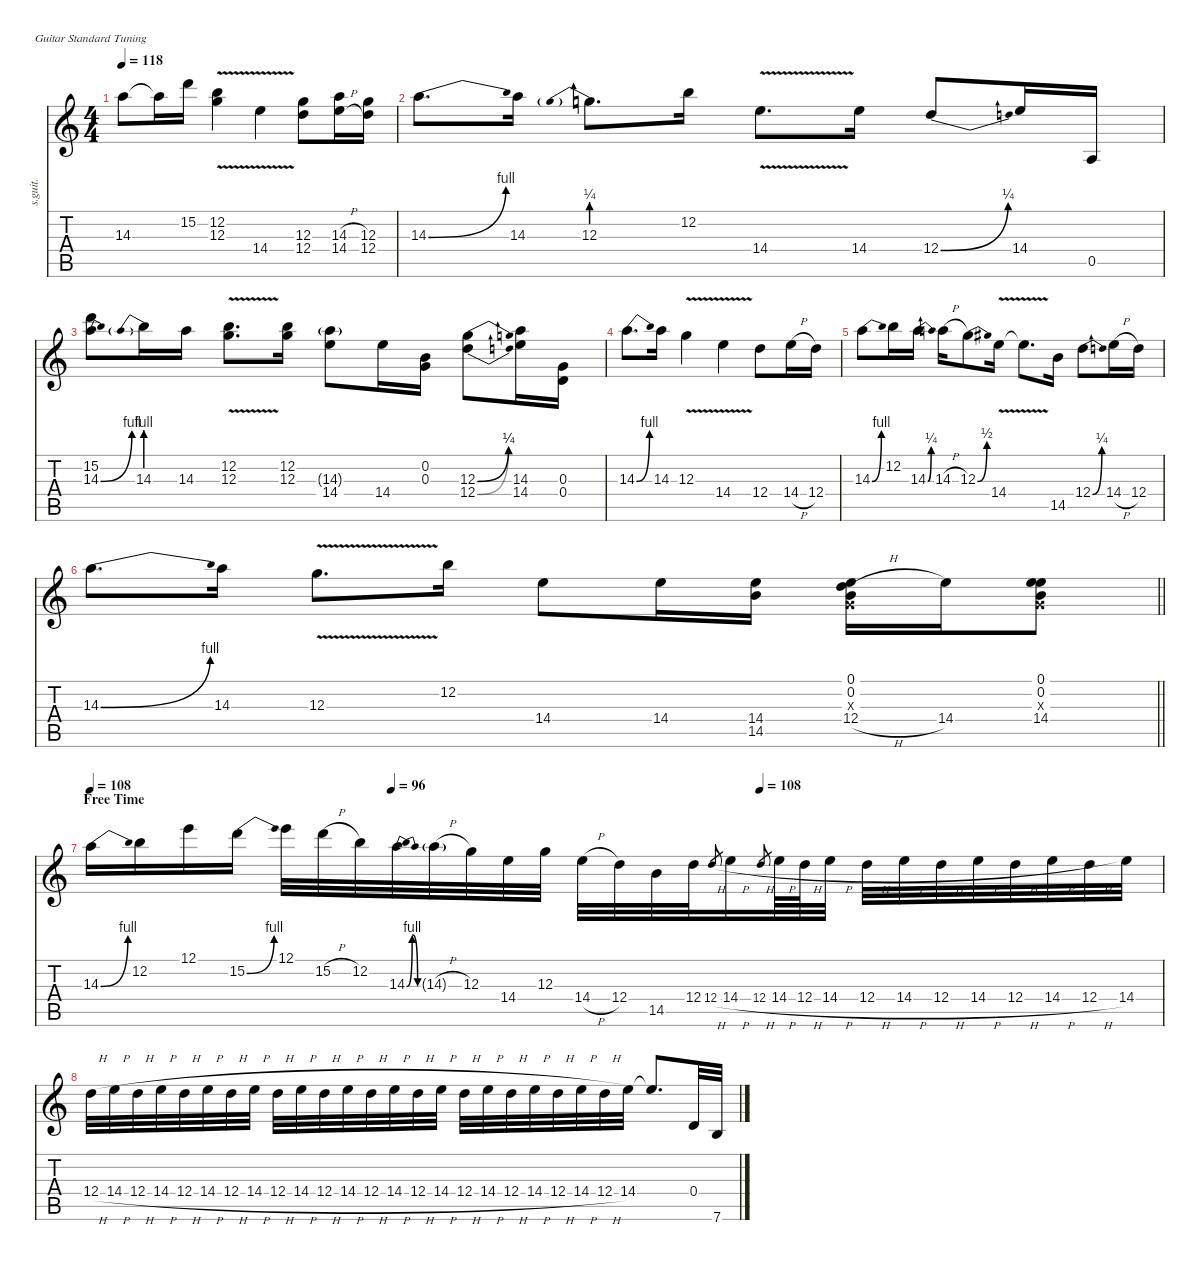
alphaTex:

\defaultSystemsLayout 4
\hideDynamics
\bracketExtendMode nobrackets
\otherSystemsTrackNameOrientation horizontal
\track ("Overdub" "s.guit.") {instrument acousticguitarsteel}
\staff {score tabs}
\tuning (E4 B3 G3 D3 A2 E2)
\ts (4 4)
\tempo 118
\clef g2
\ks c
14.3.8{dy f beam Down} 14.3{t}.16{beam Down} 15.2.16{beam Down} (12.2{v} 12.3{v}).4{dy ff beam Down} 14.4{v}.4{beam Down} (12.3 12.4).8{dy f beam Down} (14.3{h} 14.4{h}).16{beam Down} (12.3 12.4).16{beam Down} |
14.3{be (bend 0 0 30 4)}.8{d dy ff beam Down} 14.3.16{dy f beam Down} 12.3{be (prebend 0 1 60 1)}.8{d dy ff beam Down} 12.2.16{dy f beam Down} 14.4{v}.8{d dy ff beam Down} 14.4.16{dy f beam Down} 12.4{be (bend 0 0 30 1)}.8{beam Up} 14.4.16{beam Up} 0.5.16{beam Up} |
(15.2 14.3{be (bend 0 0 30 4)}).8{beam Down} 14.3{be (prebend 0 4 60 4)}.16{beam Down} 14.3.16{beam Down} (12.2{v} 12.3{v}).8{d dy ff beam Down} (12.2 12.3).16{dy f beam Down} (14.3{g} 14.4).8{beam Down} 14.4.16{beam Down} (0.2 0.3).16{beam Down} (12.3{be (bend 0 0 30 1)} 12.4{be (bend 0 0 30 1)}).8{beam Down} (14.3 14.4).16{beam Down} (0.3 0.4).16{beam Down} |
14.3{be (bend 0 0 30 4)}.8{d dy ff beam Down} 14.3.16{dy f beam Down} 12.3{v}.4{dy ff beam Down} 14.4{v}.4{beam Down} 12.4.8{dy f beam Down} 14.4{h}.16{beam Down} 12.4.16{beam Down} |
14.3{be (bend 0 0 30 4)}.8{dy ff beam Down} 12.2.16{dy f beam Down} 14.3{be (bend 0 0 30 1)}.16{beam Down} 14.3{h}.16{dy ff beam Down} 12.3{be (bend 0 0 30 2)}.8{dy f beam Down} 14.4{v}.16{dy ff beam Down} 14.4{v t}.8{d dy f beam Down} 14.5.16{beam Down} 12.4{be (bend 0 0 30 1)}.8{beam Down} 14.4{h}.16{beam Down} 12.4.16{beam Down} |
\barLineRight lightlight
14.3{be (bend 0 0 30 4)}.8{d beam Down} 14.3.16{beam Down} 12.3{v}.8{d dy ff beam Down} 12.2.16{dy f beam Down} 14.4.8{beam Down} 14.4.16{beam Down} (14.4 14.5).16{beam Down} (0.1 0.2 0.3{x} 12.4{h}).16{beam Down} 14.4.16{beam Down} (0.1 0.2 0.3{x} 14.4).8{beam Down} |
\section ("" "Free Time")
\tempo 108
\tempo (96 0.28125)
\tempo (108 0.625)
14.3{be (bend 0 0 30 4)}.16{dy ff beam Down} 12.2.16{dy f beam Down} 12.1.16{beam Down} 15.2{be (bend 0 0 30 4)}.16{beam Down} 12.1.32{beam Down} 15.2{h}.32{beam Down} 12.2.32{beam Down} 14.3{be (bendrelease 0 0 15 4 30 4 60 0)}.32{beam Down} 14.3{h g}.32{beam Down} 12.3.32{beam Down} 14.4.32{beam Down} 12.3.32{beam Down} 14.4{h}.32{beam Down} 12.4.32{beam Down} 14.5.32{beam Down} 12.4.32{beam Down} 12.4{h}.8{gr dy mp beam Up} 14.4{h}.16{dy f beam Down} 12.4{h}.8{gr dy mp beam Up} 14.4{h}.64{dy f beam Down} 12.4{h}.64{beam Down} 14.4{h}.32{beam Down} 12.4{h}.32{beam Down} 14.4{h}.32{beam Down} 12.4{h}.32{beam Down} 14.4{h}.32{beam Down} 12.4{h}.32{beam Down} 14.4{h}.32{beam Down} 12.4{h}.32{beam Down} 14.4.32{beam Down} |
12.4{h}.32{beam Down} 14.4{h}.32{beam Down} 12.4{h}.32{beam Down} 14.4{h}.32{beam Down} 12.4{h}.32{beam Down} 14.4{h}.32{beam Down} 12.4{h}.32{beam Down} 14.4{h}.32{beam Down} 12.4{h}.32{beam Down} 14.4{h}.32{beam Down} 12.4{h}.32{beam Down} 14.4{h}.32{beam Down} 12.4{h}.32{beam Down} 14.4{h}.32{beam Down} 12.4{h}.32{beam Down} 14.4{h}.32{beam Down} 12.4{h}.32{beam Down} 14.4{h}.32{beam Down} 12.4{h}.32{beam Down} 14.4{h}.32{beam Down} 12.4{h}.32{beam Down} 14.4{h}.32{beam Down} 12.4{h}.32{beam Down} 14.4.32{beam Down} 14.4{t}.8{d beam Up} 0.4.32{beam Up} 7.6.32{beam Up}
